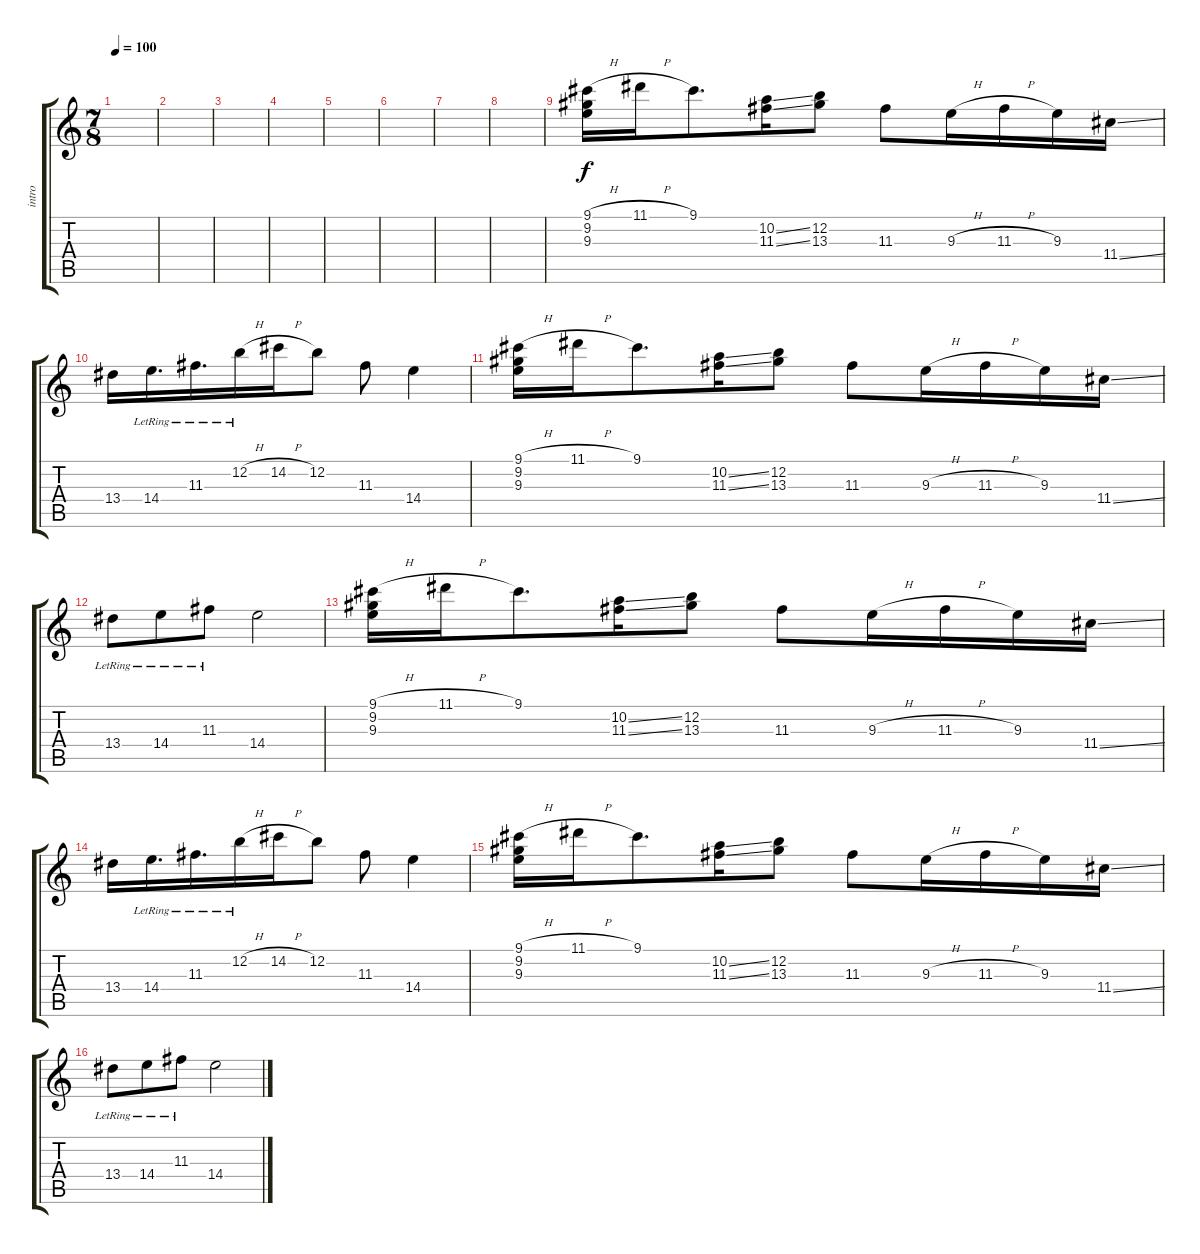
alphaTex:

\track ("intro" "intro") {instrument electricguitarclean}
\staff {score tabs}
\tuning (E4 B3 G3 D3 A2 E2) {hide}
\ts (7 8)
\tempo 100
\clef g2
\ks c
|
|
|
|
|
|
|
|
(9.1{h} 9.2 9.3).16 11.1{h}.16 9.1.8{d} (10.2{ss} 11.3{ss}).16 (12.2 13.3).8 11.3.8 9.3{h}.16 11.3{h}.16 9.3.16 11.4{ss}.16 |
13.4.16 14.4{lr}.16{d} 11.3{lr}.16{d} 12.2{h lr}.16 14.2{h}.16 12.2.8 11.3.8 14.4.4 |
(9.1{h} 9.2 9.3).16 11.1{h}.16 9.1.8{d} (10.2{ss} 11.3{ss}).16 (12.2 13.3).8 11.3.8 9.3{h}.16 11.3{h}.16 9.3.16 11.4{ss}.16 |
13.4{lr}.8 14.4{lr}.8 11.3{lr}.8 14.4.2 |
(9.1{h} 9.2 9.3).16 11.1{h}.16 9.1.8{d} (10.2{ss} 11.3{ss}).16 (12.2 13.3).8 11.3.8 9.3{h}.16 11.3{h}.16 9.3.16 11.4{ss}.16 |
13.4.16 14.4{lr}.16{d} 11.3{lr}.16{d} 12.2{h lr}.16 14.2{h}.16 12.2.8 11.3.8 14.4.4 |
(9.1{h} 9.2 9.3).16 11.1{h}.16 9.1.8{d} (10.2{ss} 11.3{ss}).16 (12.2 13.3).8 11.3.8 9.3{h}.16 11.3{h}.16 9.3.16 11.4{ss}.16 |
13.4{lr}.8 14.4{lr}.8 11.3{lr}.8 14.4.2
